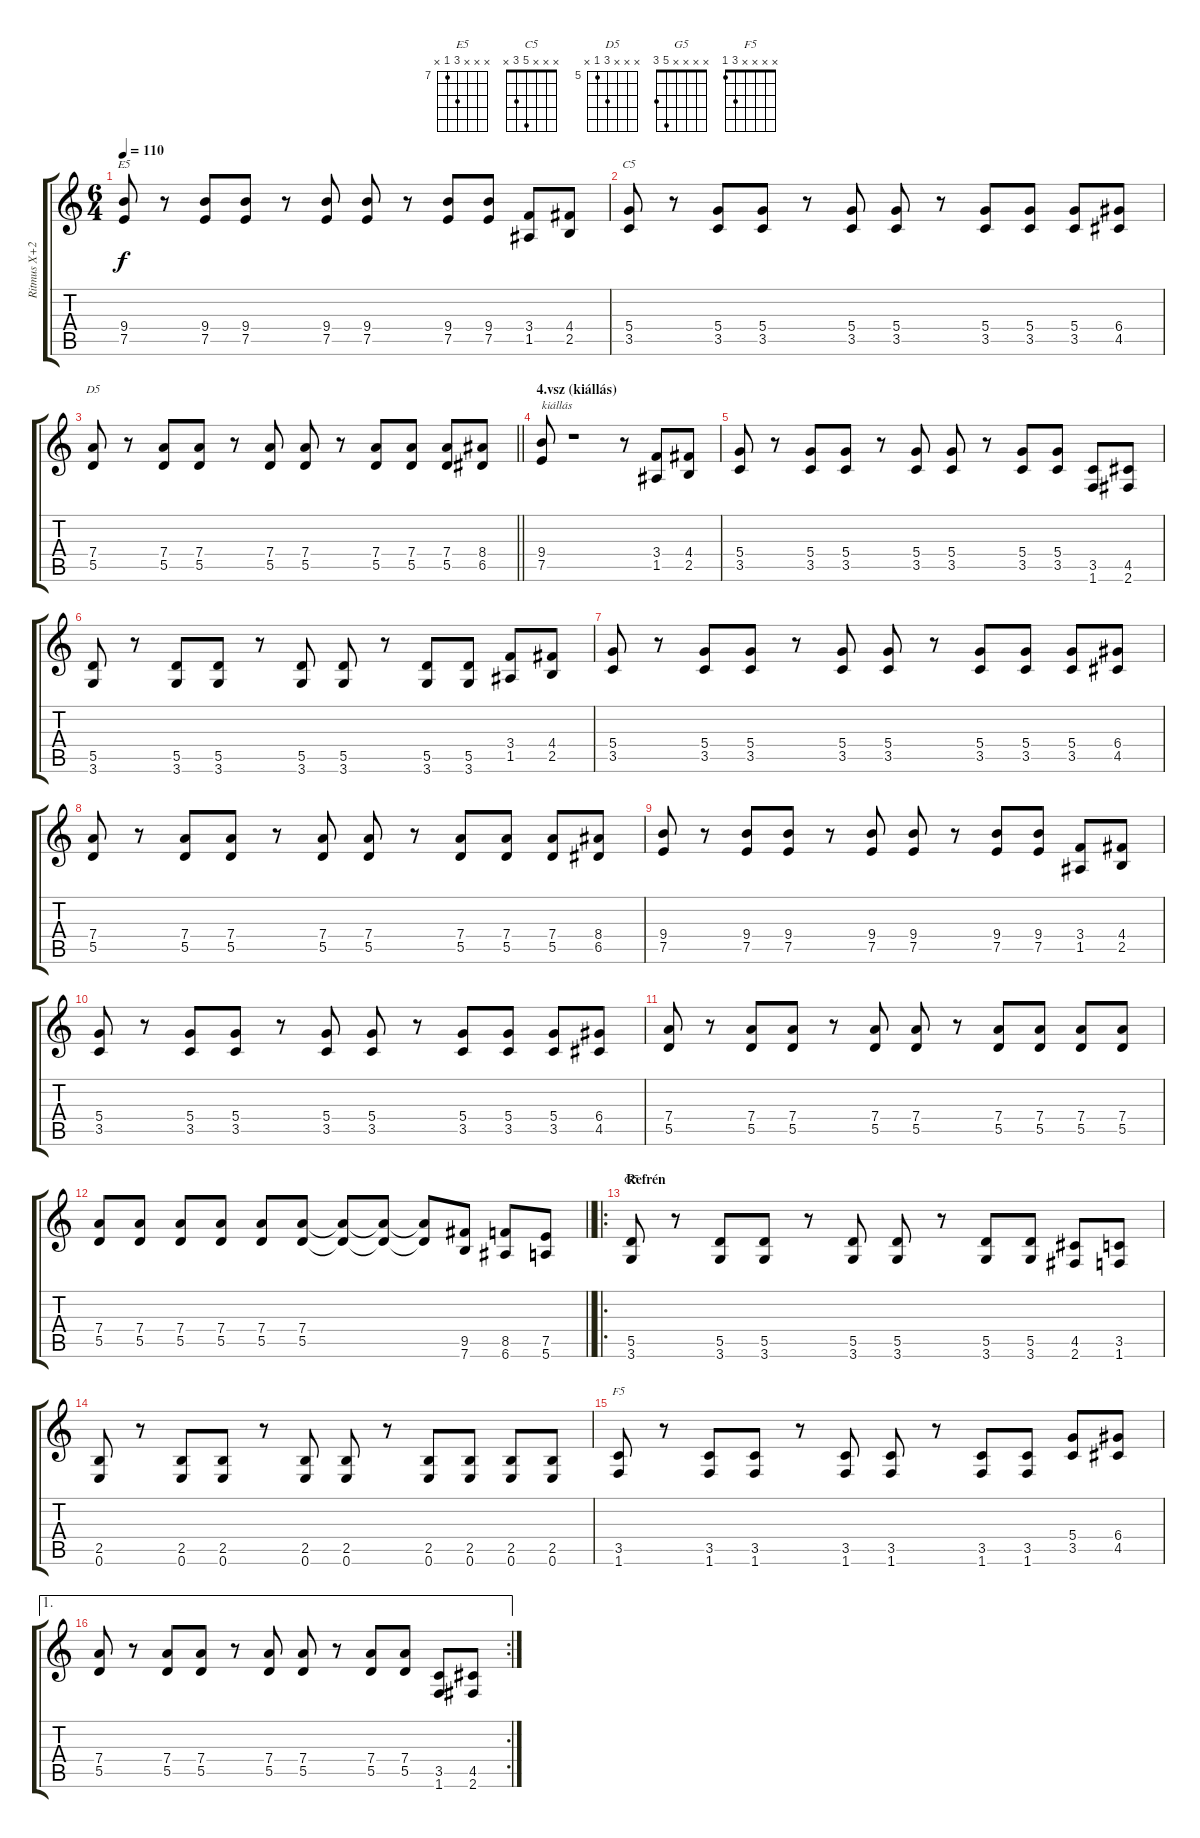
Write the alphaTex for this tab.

\track ("Ritmus X+2: RiChi (Blackmore)" "Ritmus X+2") {instrument overdrivenguitar}
\staff {score tabs}
\tuning (E4 B3 G3 D3 A2 E2) {hide}
\chord ("E5" x x x 9 7 x) {firstfret 7}
\chord ("C5" x x x 5 3 x)
\chord ("D5" x x x 7 5 x) {firstfret 5}
\chord ("G5" x x x x 5 3)
\chord ("F5" x x x x 3 1)
\ts (6 4)
\tempo 110
\clef g2
\ks c
(9.4 7.5).8{ch "E5" dy f} r.8 (9.4 7.5).8 (9.4 7.5).8 r.8 (9.4 7.5).8 (9.4 7.5).8 r.8 (9.4 7.5).8 (9.4 7.5).8 (3.4 1.5).8 (4.4 2.5).8 |
(5.4 3.5).8{ch "C5"} r.8 (5.4 3.5).8 (5.4 3.5).8 r.8 (5.4 3.5).8 (5.4 3.5).8 r.8 (5.4 3.5).8 (5.4 3.5).8 (5.4 3.5).8 (6.4 4.5).8 |
\barLineRight lightlight
(7.4 5.5).8{ch "D5"} r.8 (7.4 5.5).8 (7.4 5.5).8 r.8 (7.4 5.5).8 (7.4 5.5).8 r.8 (7.4 5.5).8 (7.4 5.5).8 (7.4 5.5).8 (8.4 6.5).8 |
\section ("" "4.vsz (kiállás)")
(9.4 7.5).8{txt "kiállás"} r.1 r.8 (3.4 1.5).8 (4.4 2.5).8 |
(5.4 3.5).8 r.8 (5.4 3.5).8 (5.4 3.5).8 r.8 (5.4 3.5).8 (5.4 3.5).8 r.8 (5.4 3.5).8 (5.4 3.5).8 (3.5 1.6).8 (4.5 2.6).8 |
(5.5 3.6).8 r.8 (5.5 3.6).8 (5.5 3.6).8 r.8 (5.5 3.6).8 (5.5 3.6).8 r.8 (5.5 3.6).8 (5.5 3.6).8 (3.4 1.5).8 (4.4 2.5).8 |
(5.4 3.5).8 r.8 (5.4 3.5).8 (5.4 3.5).8 r.8 (5.4 3.5).8 (5.4 3.5).8 r.8 (5.4 3.5).8 (5.4 3.5).8 (5.4 3.5).8 (6.4 4.5).8 |
(7.4 5.5).8 r.8 (7.4 5.5).8 (7.4 5.5).8 r.8 (7.4 5.5).8 (7.4 5.5).8 r.8 (7.4 5.5).8 (7.4 5.5).8 (7.4 5.5).8 (8.4 6.5).8 |
(9.4 7.5).8 r.8 (9.4 7.5).8 (9.4 7.5).8 r.8 (9.4 7.5).8 (9.4 7.5).8 r.8 (9.4 7.5).8 (9.4 7.5).8 (3.4 1.5).8 (4.4 2.5).8 |
(5.4 3.5).8 r.8 (5.4 3.5).8 (5.4 3.5).8 r.8 (5.4 3.5).8 (5.4 3.5).8 r.8 (5.4 3.5).8 (5.4 3.5).8 (5.4 3.5).8 (6.4 4.5).8 |
(7.4 5.5).8 r.8 (7.4 5.5).8 (7.4 5.5).8 r.8 (7.4 5.5).8 (7.4 5.5).8 r.8 (7.4 5.5).8 (7.4 5.5).8 (7.4 5.5).8 (7.4 5.5).8 |
\barLineRight lightlight
(7.4 5.5).8 (7.4 5.5).8 (7.4 5.5).8 (7.4 5.5).8 (7.4 5.5).8 (7.4 5.5).8 (7.4{t} 5.5{t}).8 (7.4{t} 5.5{t}).8 (7.4{t} 5.5{t}).8 (9.5 7.6).8 (8.5 6.6).8 (7.5 5.6).8 |
\ro
\section ("" "Refrén")
(5.5 3.6).8{ch "G5"} r.8 (5.5 3.6).8 (5.5 3.6).8 r.8 (5.5 3.6).8 (5.5 3.6).8 r.8 (5.5 3.6).8 (5.5 3.6).8 (4.5 2.6).8 (3.5 1.6).8 |
(2.5 0.6).8 r.8 (2.5 0.6).8 (2.5 0.6).8 r.8 (2.5 0.6).8 (2.5 0.6).8 r.8 (2.5 0.6).8 (2.5 0.6).8 (2.5 0.6).8 (2.5 0.6).8 |
(3.5 1.6).8{ch "F5"} r.8 (3.5 1.6).8 (3.5 1.6).8 r.8 (3.5 1.6).8 (3.5 1.6).8 r.8 (3.5 1.6).8 (3.5 1.6).8 (5.4 3.5).8 (6.4 4.5).8 |
\ae 1
\rc 2
(7.4 5.5).8 r.8 (7.4 5.5).8 (7.4 5.5).8 r.8 (7.4 5.5).8 (7.4 5.5).8 r.8 (7.4 5.5).8 (7.4 5.5).8 (3.5 1.6).8 (4.5 2.6).8
